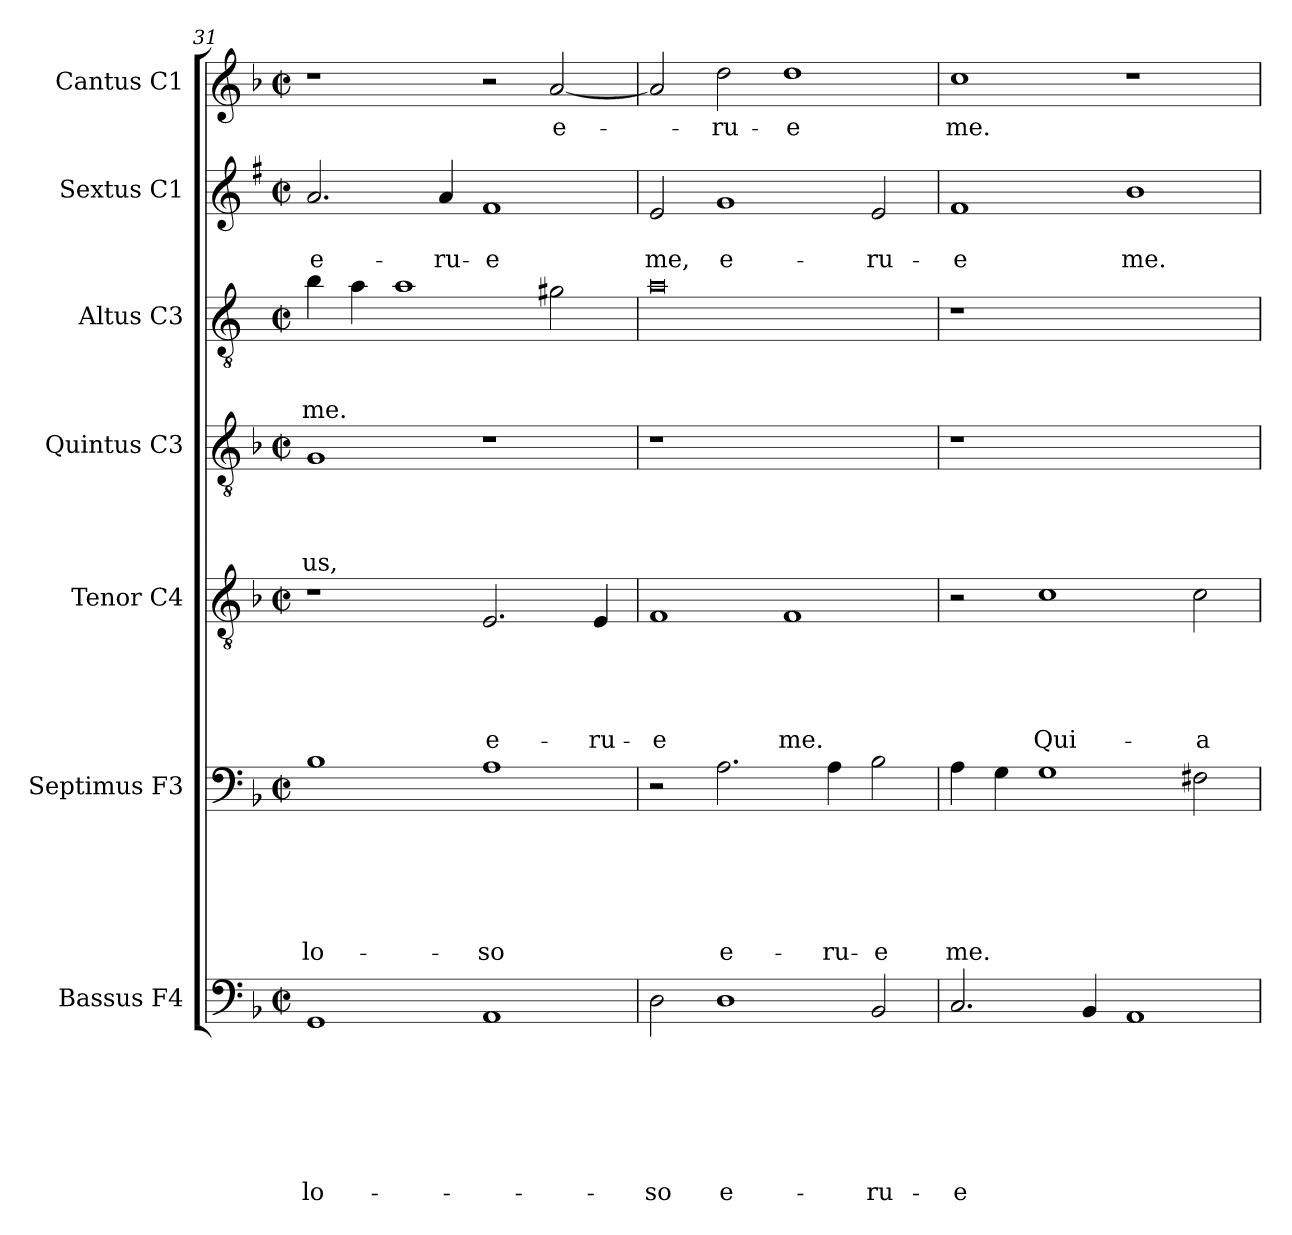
**kern	**text	**text	**text	**text	**text	**text	**text	**kern	**text	**text	**text	**text	**text	**text	**kern	**text	**text	**text	**text	**text	**kern	**text	**text	**text	**text	**kern	**text	**text	**text	**kern	**text	**text	**kern	**text
*part7	*part7	*part7	*part7	*part7	*part7	*part7	*part7	*part6	*part6	*part6	*part6	*part6	*part6	*part6	*part5	*part5	*part5	*part5	*part5	*part5	*part4	*part4	*part4	*part4	*part4	*part3	*part3	*part3	*part3	*part2	*part2	*part2	*part1	*part1
*staff7	*staff7	*staff7	*staff7	*staff7	*staff7	*staff7	*staff7	*staff6	*staff6	*staff6	*staff6	*staff6	*staff6	*staff6	*staff5	*staff5	*staff5	*staff5	*staff5	*staff5	*staff4	*staff4	*staff4	*staff4	*staff4	*staff3	*staff3	*staff3	*staff3	*staff2	*staff2	*staff2	*staff1	*staff1
*I"Bassus F4	*	*	*	*	*	*	*	*I"Septimus F3	*	*	*	*	*	*	*I"Tenor C4	*	*	*	*	*	*I"Quintus C3	*	*	*	*	*I"Altus C3	*	*	*	*I"Sextus C1	*	*	*I"Cantus C1	*
*I'B	*	*	*	*	*	*	*	*	*	*	*	*	*	*	*	*	*	*	*	*	*	*	*	*	*	*	*	*	*	*	*	*	*I'C	*
*clefF4	*	*	*	*	*	*	*	*clefF4	*	*	*	*	*	*	*clefGv2	*	*	*	*	*	*clefGv2	*	*	*	*	*clefGv2	*	*	*	*clefG2	*	*	*clefG2	*
*	*	*	*	*	*	*	*	*	*	*	*	*	*	*	*	*	*	*	*	*	*	*	*	*	*	*ITrd4c7	*	*	*	*ITrd1c2	*	*	*	*
*k[b-]	*	*	*	*	*	*	*	*k[b-]	*	*	*	*	*	*	*k[b-]	*	*	*	*	*	*k[b-]	*	*	*	*	*k[b-]	*	*	*	*k[b-]	*	*	*k[b-]	*
*F:	*	*	*	*	*	*	*	*F:	*	*	*	*	*	*	*F:	*	*	*	*	*	*F:	*	*	*	*	*F:	*	*	*	*F:	*	*	*F:	*
*M2/2	*	*	*	*	*	*	*	*M2/2	*	*	*	*	*	*	*M2/2	*	*	*	*	*	*M2/2	*	*	*	*	*M2/2	*	*	*	*M2/2	*	*	*M2/2	*
*met(c|)	*	*	*	*	*	*	*	*met(c|)	*	*	*	*	*	*	*met(c|)	*	*	*	*	*	*met(c|)	*	*	*	*	*met(c|)	*	*	*	*met(c|)	*	*	*met(c|)	*
=31	=31	=31	=31	=31	=31	=31	=31	=31	=31	=31	=31	=31	=31	=31	=31	=31	=31	=31	=31	=31	=31	=31	=31	=31	=31	=31	=31	=31	=31	=31	=31	=31	=31	=31
!	!	!	!	!	!	!	!LO:LY:b	!	!	!	!	!	!	!LO:LY:b	!	!	!	!	!	!	!	!	!	!	!LO:LY:b	!	!	!	!LO:LY:b	!	!	!LO:LY:b	!	!
1GG	.	.	.	.	.	.	-lo-	1B-	.	.	.	.	.	-lo-	1r	.	.	.	.	.	1G	.	.	.	-us,	4e\	.	.	me.	2.g/	.	e-	1r	.
.	.	.	.	.	.	.	.	.	.	.	.	.	.	.	.	.	.	.	.	.	.	.	.	.	.	4d\	.	.	.	.	.	.	.	.
.	.	.	.	.	.	.	.	.	.	.	.	.	.	.	.	.	.	.	.	.	.	.	.	.	.	1d	.	.	.	.	.	.	.	.
!	!	!	!	!	!	!	!	!	!	!	!	!	!	!	!	!	!	!	!	!	!	!	!	!	!	!	!	!	!	!	!	!LO:LY:b	!	!
.	.	.	.	.	.	.	.	.	.	.	.	.	.	.	.	.	.	.	.	.	.	.	.	.	.	.	.	.	.	4g/	.	-ru-	.	.
!	!	!	!	!	!	!	!	!	!	!	!	!	!	!LO:LY:b	!	!	!	!	!	!LO:LY:b	!	!	!	!	!	!	!	!	!	!	!	!LO:LY:b	!	!
1AA	.	.	.	.	.	.	.	1A	.	.	.	.	.	-so	2.E/	.	.	.	.	e-	1r	.	.	.	.	.	.	.	.	1e	.	-e	2r	.
!	!	!	!	!	!	!	!	!	!	!	!	!	!	!	!	!	!	!	!	!	!	!	!	!	!	!	!	!	!	!	!	!	!	!LO:LY:b
.	.	.	.	.	.	.	.	.	.	.	.	.	.	.	.	.	.	.	.	.	.	.	.	.	.	2c#\	.	.	.	.	.	.	[2a/	e-
!	!	!	!	!	!	!	!	!	!	!	!	!	!	!	!	!	!	!	!	!LO:LY:b	!	!	!	!	!	!	!	!	!	!	!	!	!	!
.	.	.	.	.	.	.	.	.	.	.	.	.	.	.	4E/	.	.	.	.	-ru-	.	.	.	.	.	.	.	.	.	.	.	.	.	.
=32	=32	=32	=32	=32	=32	=32	=32	=32	=32	=32	=32	=32	=32	=32	=32	=32	=32	=32	=32	=32	=32	=32	=32	=32	=32	=32	=32	=32	=32	=32	=32	=32	=32	=32
!	!	!	!	!	!	!	!LO:LY:b	!	!	!	!	!	!	!	!	!	!	!	!	!LO:LY:b	!	!	!	!	!	!	!	!	!	!	!	!LO:LY:b	!	!
2D\	.	.	.	.	.	.	-so	2r	.	.	.	.	.	.	1F	.	.	.	.	-e	1r	.	.	.	.	0d	.	.	.	2d/	.	me,	2a/]	.
!	!	!	!	!	!	!	!LO:LY:b	!	!	!	!	!	!	!LO:LY:b	!	!	!	!	!	!	!	!	!	!	!	!	!	!	!	!	!	!LO:LY:b	!	!LO:LY:b
1D	.	.	.	.	.	.	e-	2.A\	.	.	.	.	.	e-	.	.	.	.	.	.	.	.	.	.	.	.	.	.	.	1f	.	e-	2dd\	-ru-
!	!	!	!	!	!	!	!	!	!	!	!	!	!	!	!	!	!	!	!	!LO:LY:b	!	!	!	!	!	!	!	!	!	!	!	!	!	!LO:LY:b
.	.	.	.	.	.	.	.	.	.	.	.	.	.	.	1F	.	.	.	.	me.	1ryy	.	.	.	.	.	.	.	.	.	.	.	1dd	-e
!	!	!	!	!	!	!	!	!	!	!	!	!	!	!LO:LY:b	!	!	!	!	!	!	!	!	!	!	!	!	!	!	!	!	!	!	!	!
.	.	.	.	.	.	.	.	4A\	.	.	.	.	.	-ru-	.	.	.	.	.	.	.	.	.	.	.	.	.	.	.	.	.	.	.	.
!	!	!	!	!	!	!	!LO:LY:b	!	!	!	!	!	!	!LO:LY:b	!	!	!	!	!	!	!	!	!	!	!	!	!	!	!	!	!	!LO:LY:b	!	!
2BB-/	.	.	.	.	.	.	-ru-	2B-\	.	.	.	.	.	-e	.	.	.	.	.	.	.	.	.	.	.	.	.	.	.	2d/	.	-ru-	.	.
=33	=33	=33	=33	=33	=33	=33	=33	=33	=33	=33	=33	=33	=33	=33	=33	=33	=33	=33	=33	=33	=33	=33	=33	=33	=33	=33	=33	=33	=33	=33	=33	=33	=33	=33
!	!	!	!	!	!	!	!LO:LY:b	!	!	!	!	!	!	!LO:LY:b	!	!	!	!	!	!	!	!	!	!	!	!	!	!	!	!	!	!LO:LY:b	!	!LO:LY:b
2.C/	.	.	.	.	.	.	-e	4A\	.	.	.	.	.	me.	2r	.	.	.	.	.	1r	.	.	.	.	1r	.	.	.	1e	.	-e	1cc	me.
.	.	.	.	.	.	.	.	4G\	.	.	.	.	.	.	.	.	.	.	.	.	.	.	.	.	.	.	.	.	.	.	.	.	.	.
!	!	!	!	!	!	!	!	!	!	!	!	!	!	!	!	!	!	!	!	!LO:LY:b	!	!	!	!	!	!	!	!	!	!	!	!	!	!
.	.	.	.	.	.	.	.	1G	.	.	.	.	.	.	1c	.	.	.	.	Qui-	.	.	.	.	.	.	.	.	.	.	.	.	.	.
4BB-/	.	.	.	.	.	.	.	.	.	.	.	.	.	.	.	.	.	.	.	.	.	.	.	.	.	.	.	.	.	.	.	.	.	.
!	!	!	!	!	!	!	!	!	!	!	!	!	!	!	!	!	!	!	!	!	!	!	!	!	!	!	!	!	!	!	!	!LO:LY:b	!	!
1AA	.	.	.	.	.	.	.	.	.	.	.	.	.	.	.	.	.	.	.	.	1ryy	.	.	.	.	1ryy	.	.	.	1a	.	me.	1r	.
!	!	!	!	!	!	!	!	!	!	!	!	!	!	!	!	!	!	!	!	!LO:LY:b	!	!	!	!	!	!	!	!	!	!	!	!	!	!
.	.	.	.	.	.	.	.	2F#\	.	.	.	.	.	.	2c\	.	.	.	.	-a	.	.	.	.	.	.	.	.	.	.	.	.	.	.
=	=	=	=	=	=	=	=	=	=	=	=	=	=	=	=	=	=	=	=	=	=	=	=	=	=	=	=	=	=	=	=	=	=	=
*-	*-	*-	*-	*-	*-	*-	*-	*-	*-	*-	*-	*-	*-	*-	*-	*-	*-	*-	*-	*-	*-	*-	*-	*-	*-	*-	*-	*-	*-	*-	*-	*-	*-	*-
